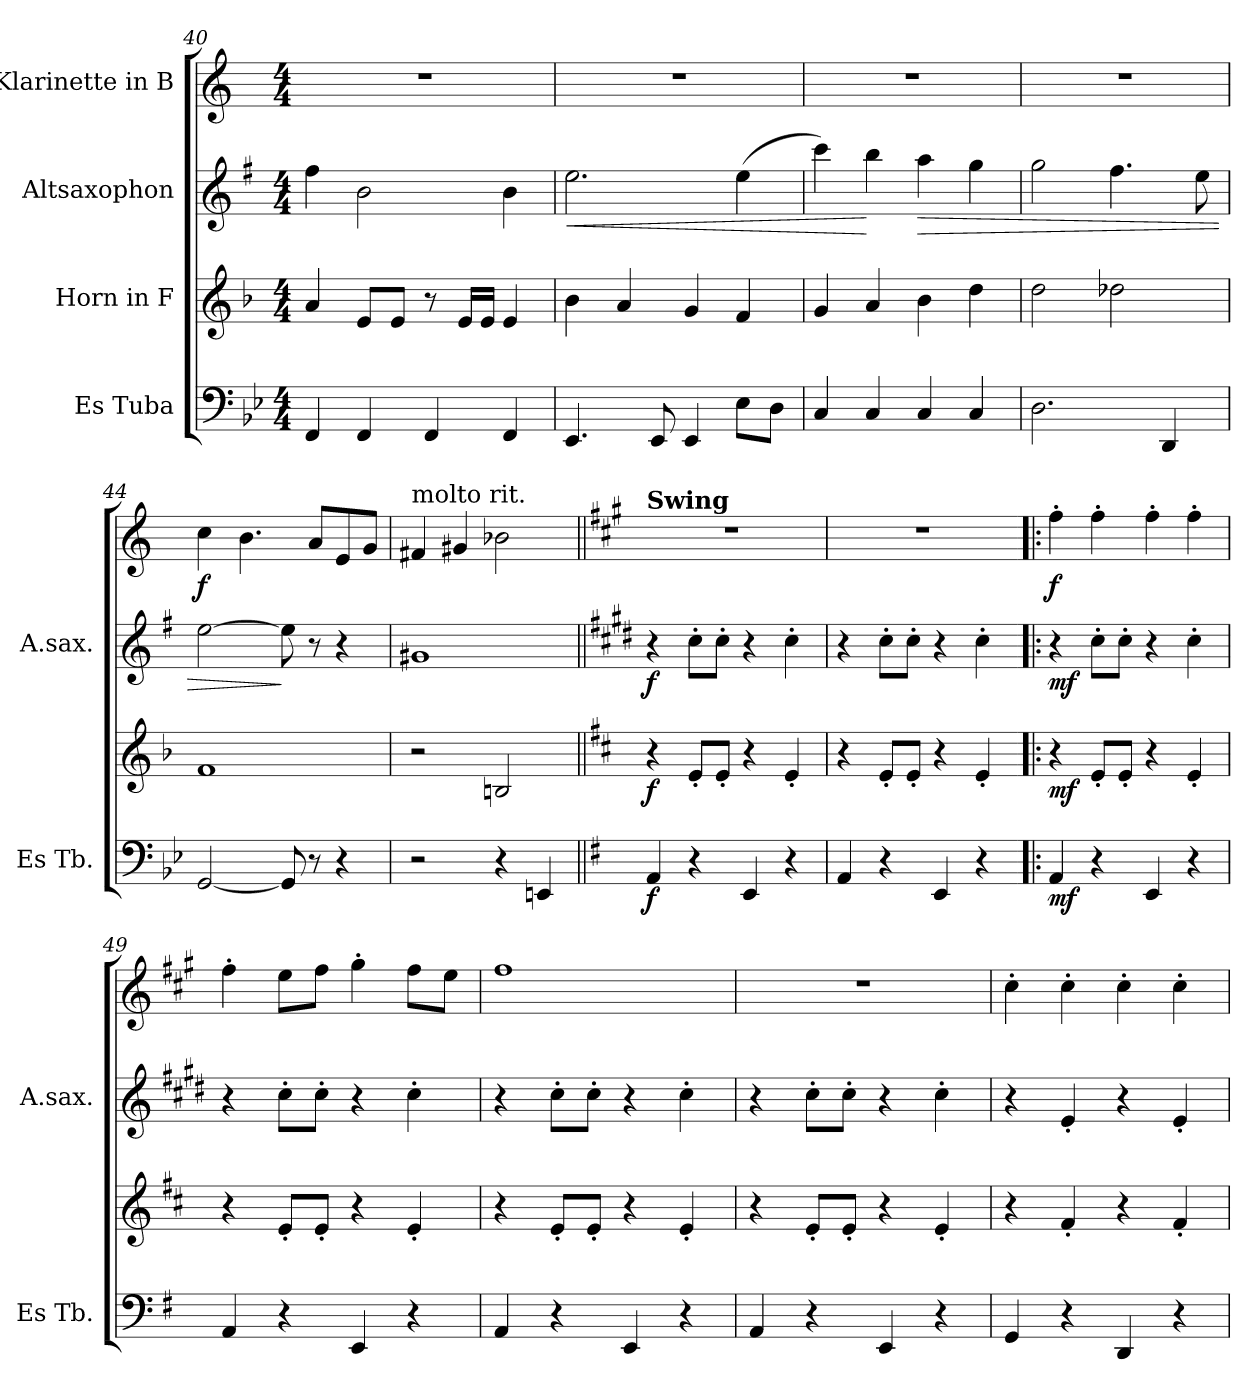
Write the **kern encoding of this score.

**kern	**dynam	**kern	**dynam	**kern	**dynam	**kern	**dynam
*part4	*part4	*part3	*part3	*part2	*part2	*part1	*part1
*staff4	*staff4	*staff3	*staff3	*staff2	*staff2	*staff1	*staff1
*I"Es Tuba	*	*I"Horn in F	*	*I"Altsaxophon	*	*I"Klarinette in B	*
*I'Es Tb.	*	*	*	*I'A.sax.	*	*	*
*clefF4	*	*clefG2	*	*clefG2	*	*clefG2	*
*	*	*ITrd4c7	*	*ITrd5c9	*	*ITrd1c2	*
*k[b-e-]	*	*k[b-e-]	*	*k[b-e-]	*	*k[b-e-]	*
*M4/4	*	*M4/4	*	*M4/4	*	*M4/4	*
=40	=40	=40	=40	=40	=40	=40	=40
4FF/	.	4d/	.	4a\	.	1r	.
4FF/	.	8A/L	.	2d\	.	.	.
.	.	8A/J	.	.	.	.	.
4FF/	.	8r	.	.	.	.	.
.	.	16A/LL	.	.	.	.	.
.	.	16A/JJ	.	.	.	.	.
4FF/	.	4A/	.	4d\	.	.	.
=41	=41	=41	=41	=41	=41	=41	=41
!	!	!	!	!	!LO:HP:b	!	!
4.EE-/	.	4e-\	.	2.g\	<	1r	.
.	.	4d/	.	.	.	.	.
8EE-/	.	.	.	.	.	.	.
4EE-/	.	4c/	.	.	.	.	.
8E-\L	.	4B-/	.	(>4g\	.	.	.
8D\J	.	.	.	.	.	.	.
=42	=42	=42	=42	=42	=42	=42	=42
4C/	.	4c/	.	4ee-\)	.	1r	.
4C/	.	4d/	.	4dd\	[	.	.
!	!	!	!	!	!LO:HP:b	!	!
4C/	.	4e-\	.	4cc\	>	.	.
4C/	.	4g\	.	4b-\	.	.	.
=43	=43	=43	=43	=43	=43	=43	=43
2.D\	.	2g\	.	2b-\	.	1r	.
.	.	2g-X\	.	4.a\	.	.	.
4DD/	.	.	.	.	.	.	.
.	.	.	.	8g\	.	.	.
=44	=44	=44	=44	=44	=44	=44	=44
!	!	!	!	!	!	!	!LO:DY:b
[2GG/	.	1B-	.	[2g\	.	4b-\	f
.	.	.	.	.	.	4.a\	.
8GG/]	.	.	.	8g\]	]	.	.
8r	.	.	.	8r	.	8g/L	.
4r	.	.	.	4r	.	8d/	.
.	.	.	.	.	.	8f/J	.
!!LO:LB:g=z
=45	=45	=45	=45	=45	=45	=45	=45
*	*	*	*	*	*	*MM60	*
!	!	!	!	!	!	!LO:TX:t=molto rit.	!
2r	.	2r	.	1BnZ	.	4en/	.
*	*	*	*	*	*	*MM50	*
.	.	.	.	.	.	4f#X/	.
*	*	*	*	*	*	*MM40	*
4r	.	2EnZ/	.	.	.	2a-XZ\	.
4EEnZ/	.	.	.	.	.	.	.
=46||	=46||	=46||	=46||	=46||	=46||	=46||	=46||
*k[f#]	*	*k[f#]	*	*k[f#]	*	*k[f#]	*
*	*	*	*	*	*	*MM120	*
!	!	!	!	!	!	!LO:TX:B:t=Swing	!
!	!LO:DY:b	!	!LO:DY:b	!	!LO:DY:b	!	!
4AA/	f	4r	f	4r	f	1r	.
4r	.	8A'/L	.	8e'\L	.	.	.
.	.	8A'/J	.	8e'\J	.	.	.
4EE/	.	4r	.	4r	.	.	.
4r	.	4A'/	.	4e'\	.	.	.
=47	=47	=47	=47	=47	=47	=47	=47
4AA/	.	4r	.	4r	.	1r	.
4r	.	8A'/L	.	8e'\L	.	.	.
.	.	8A'/J	.	8e'\J	.	.	.
4EE/	.	4r	.	4r	.	.	.
4r	.	4A'/	.	4e'\	.	.	.
=48!|:	=48!|:	=48!|:	=48!|:	=48!|:	=48!|:	=48!|:	=48!|:
!	!LO:DY:b	!	!LO:DY:b	!	!LO:DY:b	!	!LO:DY:b
4AA/	mf	4r	mf	4r	mf	4ee'\	f
4r	.	8A'/L	.	8e'\L	.	4ee'\	.
.	.	8A'/J	.	8e'\J	.	.	.
4EE/	.	4r	.	4r	.	4ee'\	.
4r	.	4A'/	.	4e'\	.	4ee'\	.
=49	=49	=49	=49	=49	=49	=49	=49
4AA/	.	4r	.	4r	.	4ee'\	.
4r	.	8A'/L	.	8e'\L	.	8dd\L	.
.	.	8A'/J	.	8e'\J	.	8ee\J	.
4EE/	.	4r	.	4r	.	4ff#'\	.
4r	.	4A'/	.	4e'\	.	8ee\L	.
.	.	.	.	.	.	8dd\J	.
=50	=50	=50	=50	=50	=50	=50	=50
4AA/	.	4r	.	4r	.	1ee	.
4r	.	8A'/L	.	8e'\L	.	.	.
.	.	8A'/J	.	8e'\J	.	.	.
4EE/	.	4r	.	4r	.	.	.
4r	.	4A'/	.	4e'\	.	.	.
!!LO:LB:g=z
=51	=51	=51	=51	=51	=51	=51	=51
4AA/	.	4r	.	4r	.	1r	.
4r	.	8A'/L	.	8e'\L	.	.	.
.	.	8A'/J	.	8e'\J	.	.	.
4EE/	.	4r	.	4r	.	.	.
4r	.	4A'/	.	4e'\	.	.	.
=52	=52	=52	=52	=52	=52	=52	=52
4GG/	.	4r	.	4r	.	4b'\	.
4r	.	4B'/	.	4G'/	.	4b'\	.
4DD/	.	4r	.	4r	.	4b'\	.
4r	.	4B'/	.	4G'/	.	4b'\	.
=	=	=	=	=	=	=	=
*-	*-	*-	*-	*-	*-	*-	*-
